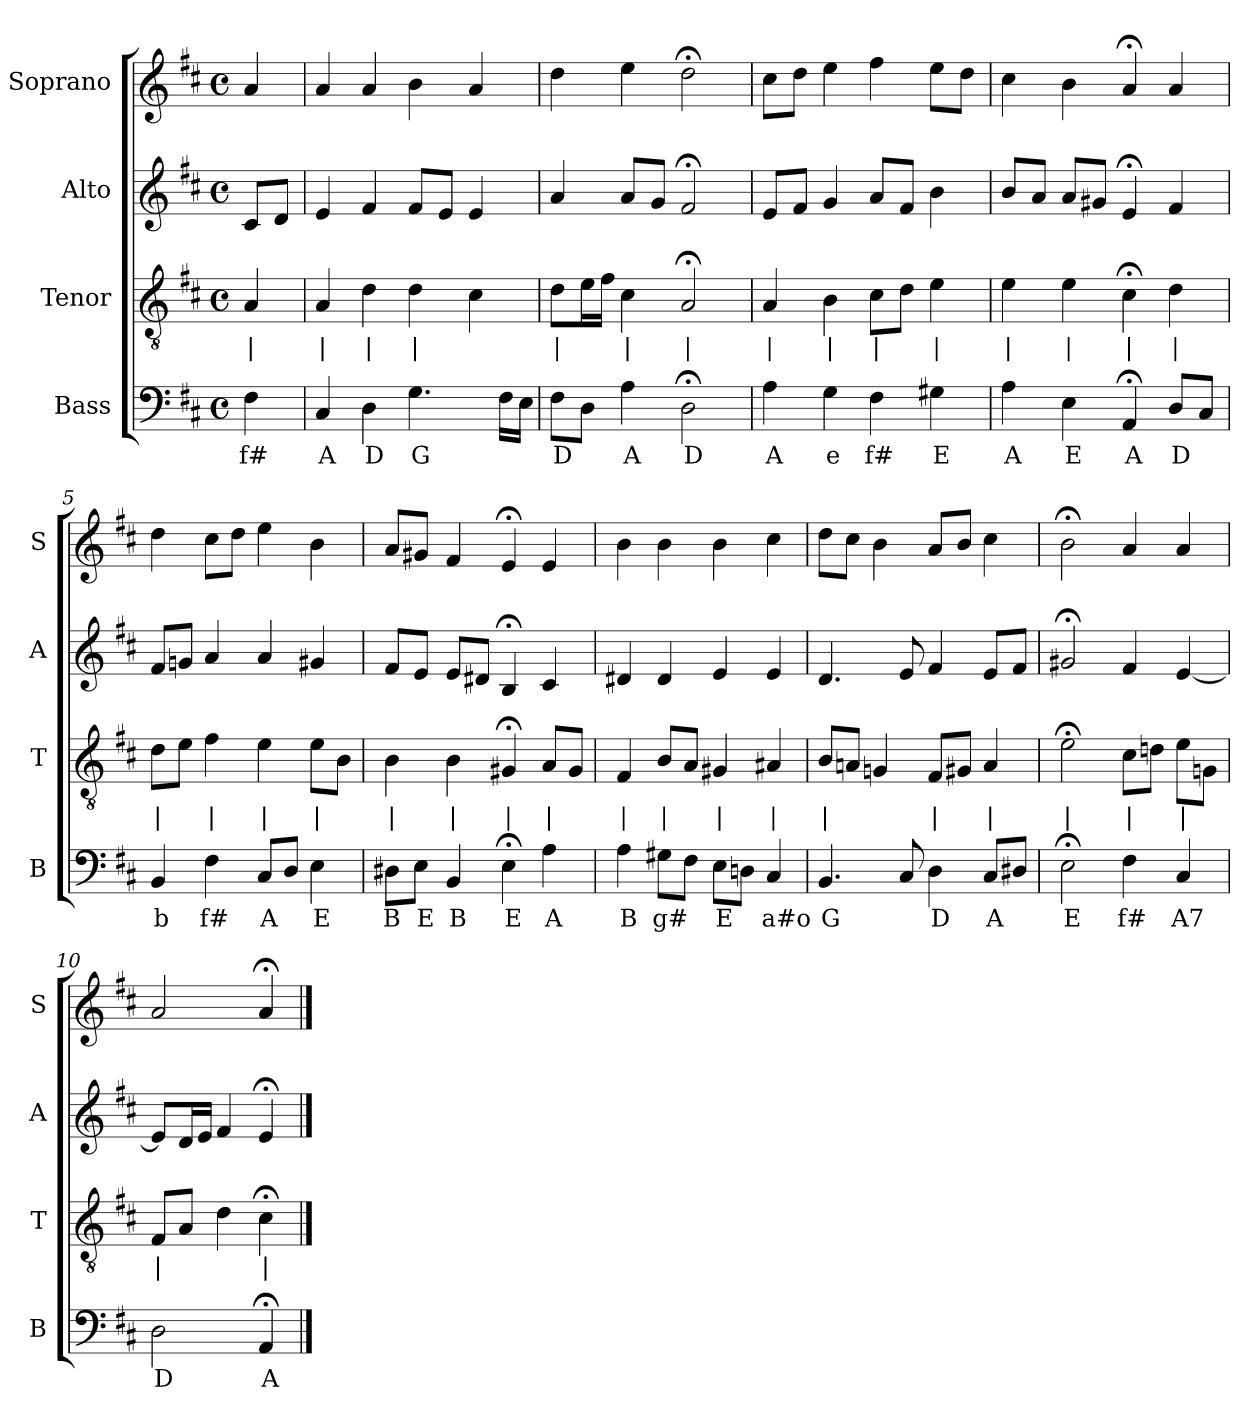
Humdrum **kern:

**kern	**text	**kern	**text	**kern	**kern
*part4	*part4	*part3	*part3	*part2	*part1
*staff4	*staff4	*staff3	*staff3	*staff2	*staff1
*I"Bass	*	*I"Tenor	*	*I"Alto	*I"Soprano
*I'B	*	*I'T	*	*I'A	*I'S
*clefF4	*	*clefGv2	*	*clefG2	*clefG2
*k[f#c#]	*	*k[f#c#]	*	*k[f#c#]	*k[f#c#]
*A:mix	*	*A:mix	*	*A:mix	*A:mix
*M4/4	*	*M4/4	*	*M4/4	*M4/4
*met(c)	*	*met(c)	*	*met(c)	*met(c)
*MM100	*	*MM100	*	*MM100	*MM100
=	=	=	=	=	=
4F#	f#	4A	|	8c#L	4a
.	.	.	.	8dJ	.
=1	=1	=1	=1	=1	=1
4C#	A	4A	|	4e	4a
4D	D	4d	|	4f#	4a
4.G	G	4d	|	8f#L	4b
.	.	.	.	8eJ	.
.	.	4c#	.	4e	4a
16F#LL	.	.	.	.	.
16EJJ	.	.	.	.	.
=2	=2	=2	=2	=2	=2
8F#L	D	8dL	|	4a	4dd
8DJ	.	16eL	.	.	.
.	.	16f#JJ	.	.	.
4A	A	4c#	|	8aL	4ee
.	.	.	.	8gJ	.
2D;<	D	2A;<	|	2f#;<	2dd;<
=3	=3	=3	=3	=3	=3
4A	A	4A	|	8eL	8cc#L
.	.	.	.	8f#J	8ddJ
4G	e	4B	|	4g	4ee
4F#	f#	8c#L	|	8aL	4ff#
.	.	8dJ	.	8f#J	.
4G#X	E	4e	|	4b	8eeL
.	.	.	.	.	8ddJ
=4	=4	=4	=4	=4	=4
4A	A	4e	|	8bL	4cc#
.	.	.	.	8aJ	.
4E	E	4e	|	8aL	4b
.	.	.	.	8g#XJ	.
4AA;<	A	4c#;<	|	4e;<	4a;<
8DL	D	4d	|	4f#	4a
8C#J	.	.	.	.	.
=5	=5	=5	=5	=5	=5
4BB	b	8dL	|	8f#L	4dd
.	.	8eJ	.	8gnJ	.
4F#	f#	4f#	|	4a	8cc#L
.	.	.	.	.	8ddJ
8C#L	A	4e	|	4a	4ee
8DJ	.	.	.	.	.
4E	E	8eL	|	4g#X	4b
.	.	8BJ	.	.	.
=6	=6	=6	=6	=6	=6
8D#XL	B	4B	|	8f#L	8aL
8EJ	E	.	.	8eJ	8g#XJ
4BB	B	4B	|	8eL	4f#
.	.	.	.	8d#XJ	.
4E;<	E	4G#X;<	|	4B;<	4e;<
4A	A	8AL	|	4c#	4e
.	.	8G#J	.	.	.
=7	=7	=7	=7	=7	=7
4A	B	4F#	|	4d#X	4b
8G#XL	g#	8BL	|	4d#	4b
8F#J	.	8AJ	.	.	.
8EL	E	4G#X	|	4e	4b
8DnJ	.	.	.	.	.
4C#	a#o	4A#X	|	4e	4cc#
=8	=8	=8	=8	=8	=8
4.BB	G	8BL	|	4.d	8ddL
.	.	8AnJ	.	.	8cc#J
.	.	4Gn	.	.	4b
8C#	.	.	.	8e	.
4D	D	8F#L	|	4f#	8aL
.	.	8G#XJ	.	.	8bJ
8C#L	A	4A	|	8eL	4cc#
8D#XJ	.	.	.	8f#J	.
=9	=9	=9	=9	=9	=9
2E;<	E	2e;<	|	2g#X;<	2b;<
4F#	f#	8c#L	|	4f#	4a
.	.	8dnJ	.	.	.
4C#	A7	8eL	|	[4e	4a
.	.	8GnJ	.	.	.
=10	=10	=10	=10	=10	=10
2D	D	8F#L	|	8eL]	2a
.	.	8AJ	.	16dL	.
.	.	.	.	16eJJ	.
.	.	4d	.	4f#	.
4AA;<	A	4c#;<	|	4e;<	4a;<
==	==	==	==	==	==
*-	*-	*-	*-	*-	*-
